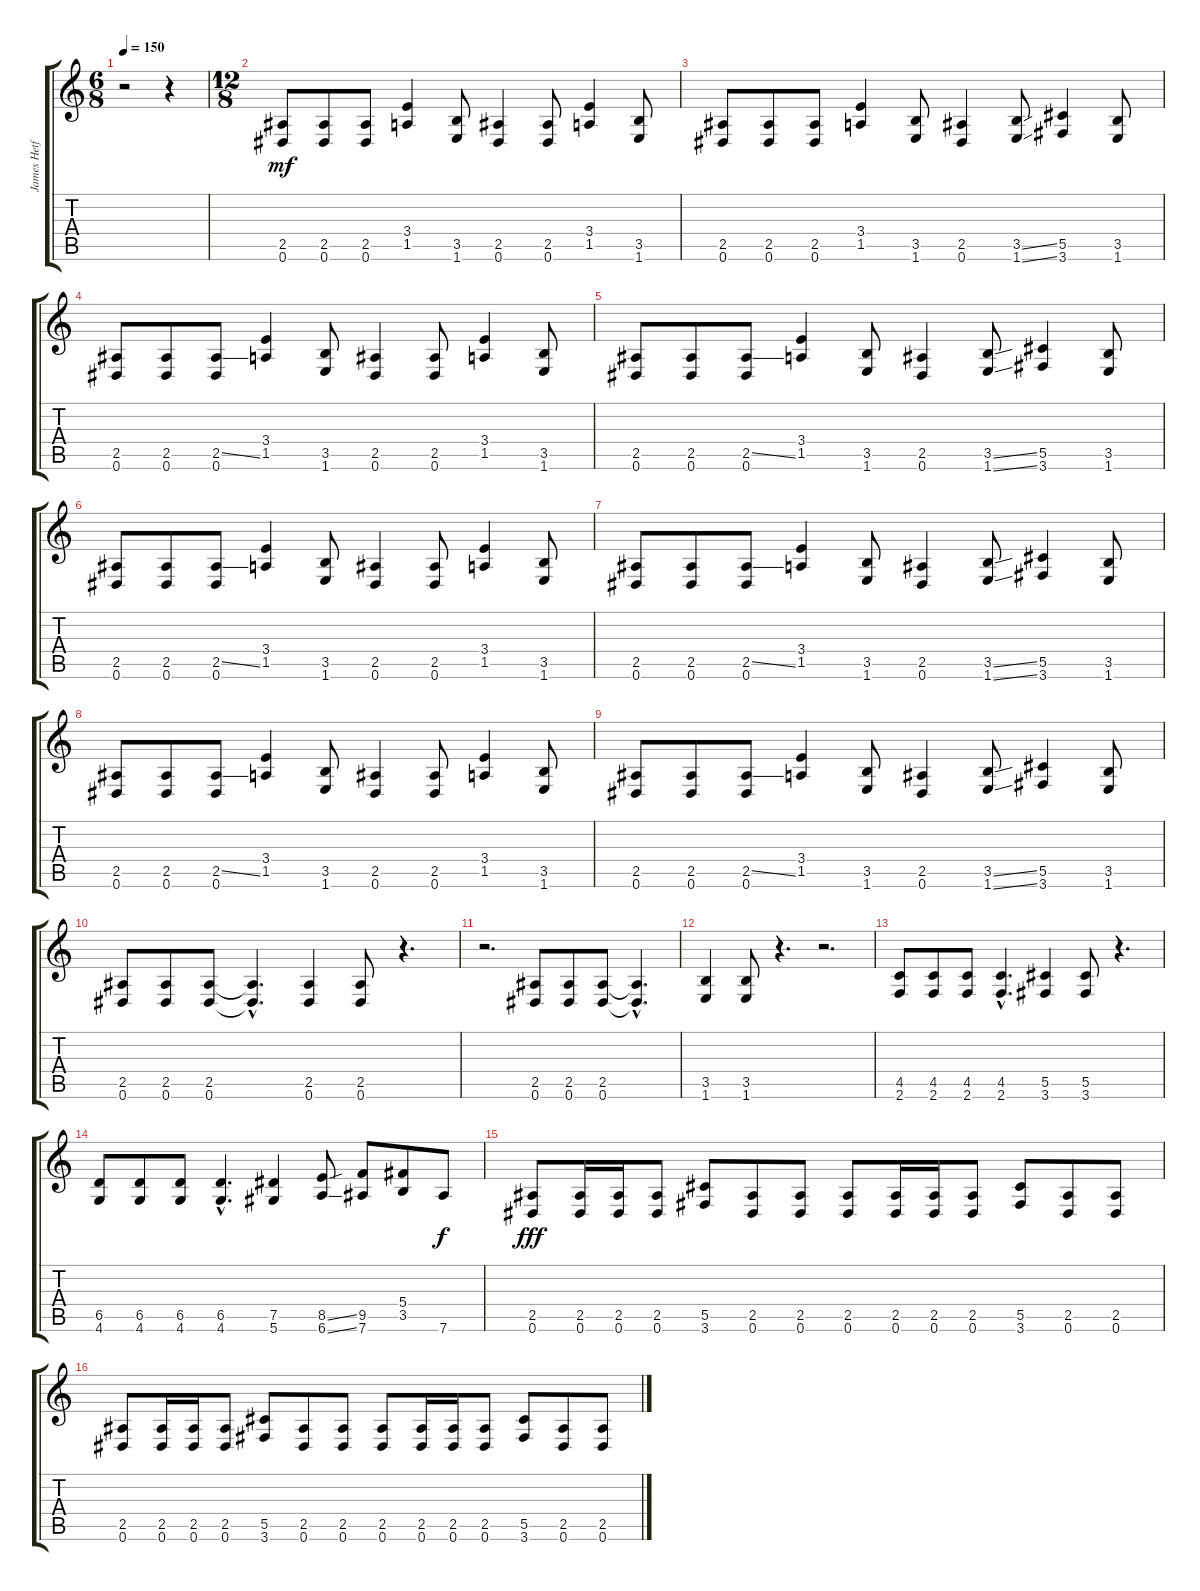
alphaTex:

\track ("James Hetfield (Rhythm)" "James Hetf") {instrument distortionguitar}
\staff {score tabs}
\tuning (Eb4 Bb3 Gb3 Db3 Ab2 Eb2) {hide}
\ts (6 8)
\tempo 150
\clef g2
\ks c
r.2{dy fff} r.4 |
\ts (12 8)
(2.5 0.6).8{dy mf} (2.5 0.6).8 (2.5 0.6).8 (3.4 1.5).4 (3.5 1.6).8 (2.5 0.6).4 (2.5 0.6).8 (3.4 1.5).4 (3.5 1.6).8 |
(2.5 0.6).8 (2.5 0.6).8 (2.5 0.6).8 (3.4 1.5).4 (3.5 1.6).8 (2.5 0.6).4 (3.5{ss} 1.6{ss}).8 (5.5 3.6).4 (3.5 1.6).8 |
(2.5 0.6).8 (2.5 0.6).8 (2.5{ss} 0.6).8 (3.4 1.5).4 (3.5 1.6).8 (2.5 0.6).4 (2.5 0.6).8 (3.4 1.5).4 (3.5 1.6).8 |
(2.5 0.6).8 (2.5 0.6).8 (2.5{ss} 0.6).8 (3.4 1.5).4 (3.5 1.6).8 (2.5 0.6).4 (3.5{ss} 1.6{ss}).8 (5.5 3.6).4 (3.5 1.6).8 |
(2.5 0.6).8 (2.5 0.6).8 (2.5{ss} 0.6).8 (3.4 1.5).4 (3.5 1.6).8 (2.5 0.6).4 (2.5 0.6).8 (3.4 1.5).4 (3.5 1.6).8 |
(2.5 0.6).8 (2.5 0.6).8 (2.5{ss} 0.6).8 (3.4 1.5).4 (3.5 1.6).8 (2.5 0.6).4 (3.5{ss} 1.6{ss}).8 (5.5 3.6).4 (3.5 1.6).8 |
(2.5 0.6).8 (2.5 0.6).8 (2.5{ss} 0.6).8 (3.4 1.5).4 (3.5 1.6).8 (2.5 0.6).4 (2.5 0.6).8 (3.4 1.5).4 (3.5 1.6).8 |
(2.5 0.6).8 (2.5 0.6).8 (2.5{ss} 0.6).8 (3.4 1.5).4 (3.5 1.6).8 (2.5 0.6).4 (3.5{ss} 1.6{ss}).8 (5.5 3.6).4 (3.5 1.6).8 |
(2.5 0.6).8 (2.5 0.6).8 (2.5 0.6).8 (2.5{hac t} 0.6{hac t}).4{d} (2.5 0.6).4 (2.5 0.6).8 r.4{d} |
r.2{d} (2.5 0.6).8 (2.5 0.6).8 (2.5 0.6).8 (2.5{hac t} 0.6{hac t}).4{d} |
(3.5 1.6).4 (3.5 1.6).8 r.4{d} r.2{d} |
(4.5 2.6).8 (4.5 2.6).8 (4.5 2.6).8 (4.5{hac} 2.6{hac}).4{d} (5.5 3.6).4 (5.5 3.6).8 r.4{d} |
(6.5 4.6).8 (6.5 4.6).8 (6.5 4.6).8 (6.5{hac} 4.6{hac}).4{d} (7.5 5.6).4 (8.5{ss} 6.6{ss}).8 (9.5 7.6).8 (5.4 3.5).8 7.6.8{dy f} |
(2.5 0.6).8{dy fff} (2.5 0.6).16 (2.5 0.6).16 (2.5 0.6).8 (5.5 3.6).8 (2.5 0.6).8 (2.5 0.6).8 (2.5 0.6).8 (2.5 0.6).16 (2.5 0.6).16 (2.5 0.6).8 (5.5 3.6).8 (2.5 0.6).8 (2.5 0.6).8 |
(2.5 0.6).8 (2.5 0.6).16 (2.5 0.6).16 (2.5 0.6).8 (5.5 3.6).8 (2.5 0.6).8 (2.5 0.6).8 (2.5 0.6).8 (2.5 0.6).16 (2.5 0.6).16 (2.5 0.6).8 (5.5 3.6).8 (2.5 0.6).8 (2.5 0.6).8
